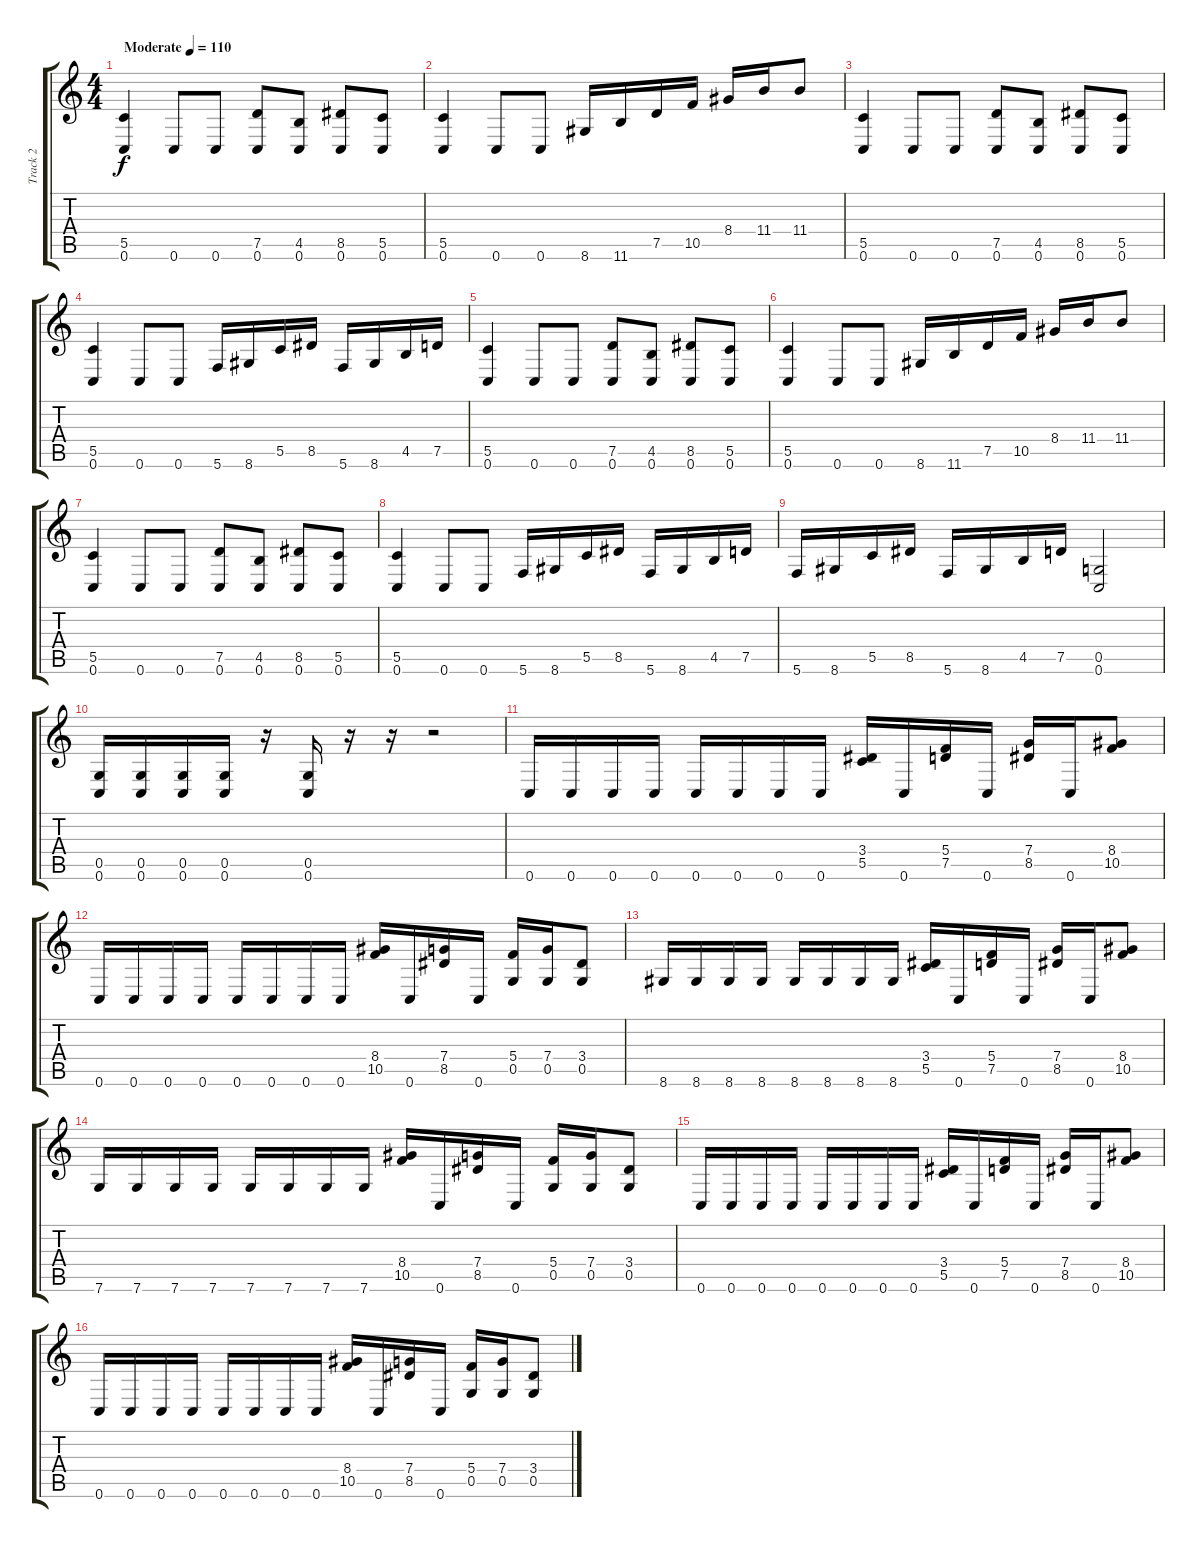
\track ("Track 2" "Track 2") {instrument overdrivenguitar}
\staff {score tabs}
\tuning (D4 A3 F3 C3 G2 C2) {hide}
\ts (4 4)
\tempo (110 "Moderate")
\clef g2
\ks c
(5.5 0.6).4{dy f instrument overdrivenguitar} 0.6.8 0.6.8 (7.5 0.6).8 (4.5 0.6).8 (8.5 0.6).8 (5.5 0.6).8 |
(5.5 0.6).4 0.6.8 0.6.8 8.6.16 11.6.16 7.5.16 10.5.16 8.4.16 11.4.16 11.4.8 |
(5.5 0.6).4 0.6.8 0.6.8 (7.5 0.6).8 (4.5 0.6).8 (8.5 0.6).8 (5.5 0.6).8 |
(5.5 0.6).4 0.6.8 0.6.8 5.6.16 8.6.16 5.5.16 8.5.16 5.6.16 8.6.16 4.5.16 7.5.16 |
(5.5 0.6).4 0.6.8 0.6.8 (7.5 0.6).8 (4.5 0.6).8 (8.5 0.6).8 (5.5 0.6).8 |
(5.5 0.6).4 0.6.8 0.6.8 8.6.16 11.6.16 7.5.16 10.5.16 8.4.16 11.4.16 11.4.8 |
(5.5 0.6).4 0.6.8 0.6.8 (7.5 0.6).8 (4.5 0.6).8 (8.5 0.6).8 (5.5 0.6).8 |
(5.5 0.6).4 0.6.8 0.6.8 5.6.16 8.6.16 5.5.16 8.5.16 5.6.16 8.6.16 4.5.16 7.5.16 |
5.6.16 8.6.16 5.5.16 8.5.16 5.6.16 8.6.16 4.5.16 7.5.16 (0.5 0.6).2 |
(0.5 0.6).16 (0.5 0.6).16 (0.5 0.6).16 (0.5 0.6).16 r.16 (0.5 0.6).16 r.16 r.16 r.2 |
0.6.16 0.6.16 0.6.16 0.6.16 0.6.16 0.6.16 0.6.16 0.6.16 (3.4 5.5).16 0.6.16 (5.4 7.5).16 0.6.16 (7.4 8.5).16 0.6.16 (8.4 10.5).8 |
0.6.16 0.6.16 0.6.16 0.6.16 0.6.16 0.6.16 0.6.16 0.6.16 (8.4 10.5).16 0.6.16 (7.4 8.5).16 0.6.16 (5.4 0.5).16 (7.4 0.5).16 (3.4 0.5).8 |
8.6.16 8.6.16 8.6.16 8.6.16 8.6.16 8.6.16 8.6.16 8.6.16 (3.4 5.5).16 0.6.16 (5.4 7.5).16 0.6.16 (7.4 8.5).16 0.6.16 (8.4 10.5).8 |
7.6.16 7.6.16 7.6.16 7.6.16 7.6.16 7.6.16 7.6.16 7.6.16 (8.4 10.5).16 0.6.16 (7.4 8.5).16 0.6.16 (5.4 0.5).16 (7.4 0.5).16 (3.4 0.5).8 |
0.6.16 0.6.16 0.6.16 0.6.16 0.6.16 0.6.16 0.6.16 0.6.16 (3.4 5.5).16 0.6.16 (5.4 7.5).16 0.6.16 (7.4 8.5).16 0.6.16 (8.4 10.5).8 |
0.6.16 0.6.16 0.6.16 0.6.16 0.6.16 0.6.16 0.6.16 0.6.16 (8.4 10.5).16 0.6.16 (7.4 8.5).16 0.6.16 (5.4 0.5).16 (7.4 0.5).16 (3.4 0.5).8
